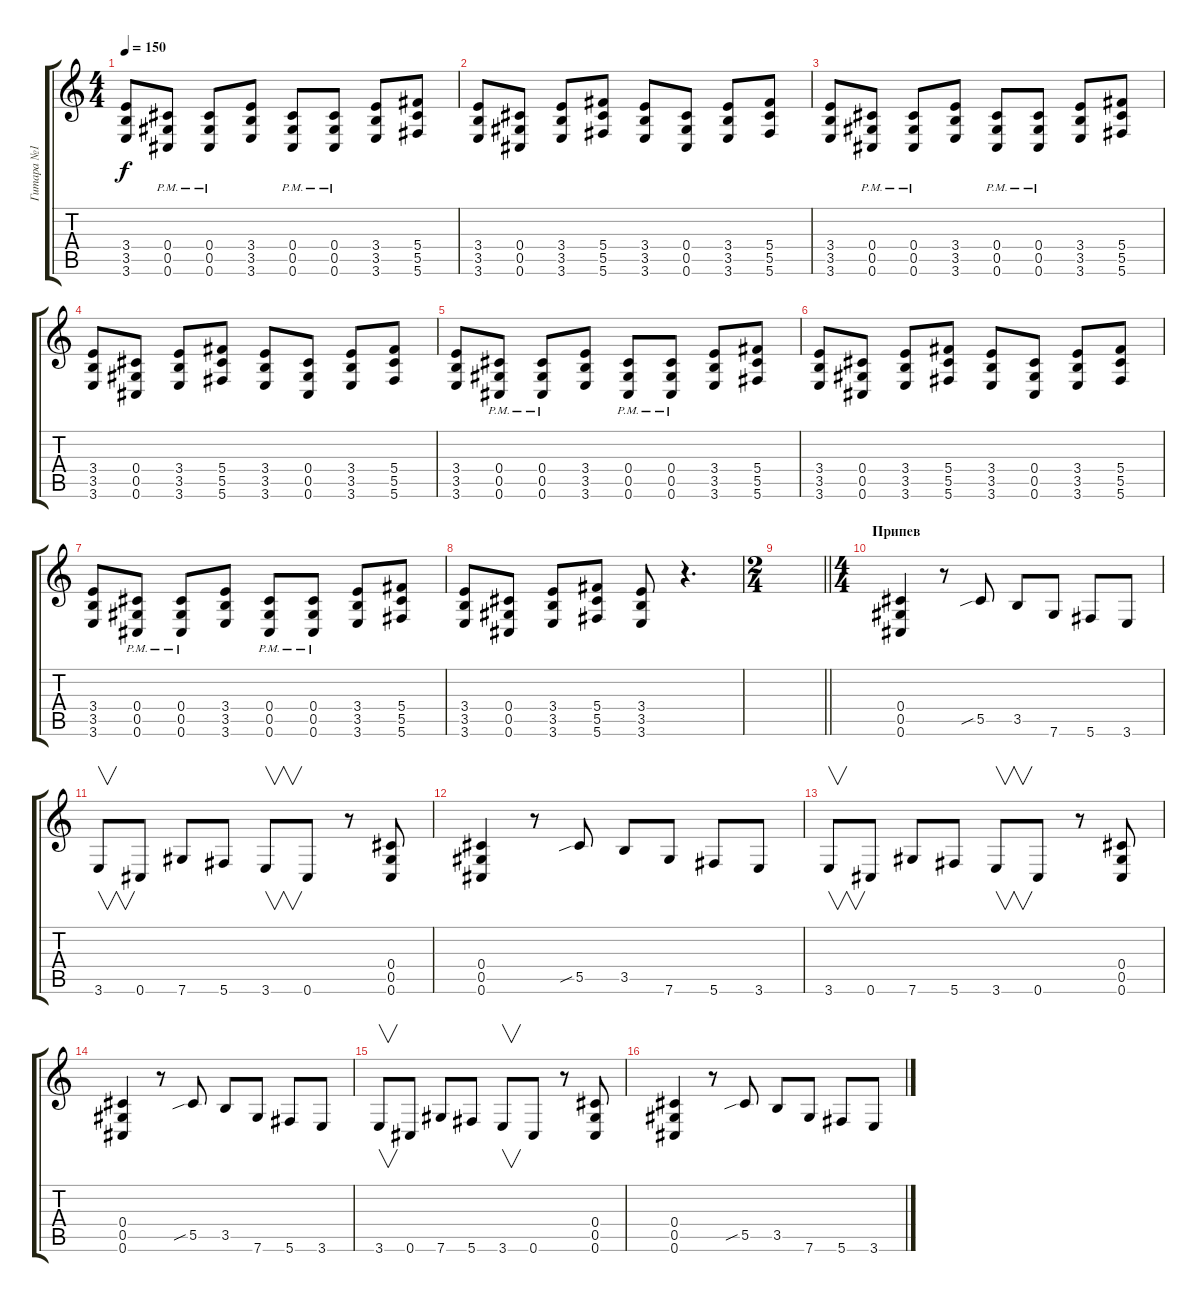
\track ("Гитара №1" "Гитара №1") {instrument overdrivenguitar}
\staff {score tabs}
\tuning (Eb4 Bb3 Gb3 Db3 Ab2 Db2) {hide}
\ts (4 4)
\tempo 150
\clef g2
\ks c
(3.4 3.5 3.6).8{dy f} (0.4{pm} 0.5{pm} 0.6{pm}).8 (0.4{pm} 0.5{pm} 0.6{pm}).8 (3.4 3.5 3.6).8 (0.4{pm} 0.5{pm} 0.6{pm}).8 (0.4{pm} 0.5{pm} 0.6{pm}).8 (3.4 3.5 3.6).8 (5.4 5.5 5.6).8 |
(3.4 3.5 3.6).8 (0.4 0.5 0.6).8 (3.4 3.5 3.6).8 (5.4 5.5 5.6).8 (3.4 3.5 3.6).8 (0.4 0.5 0.6).8 (3.4 3.5 3.6).8 (5.4 5.5 5.6).8 |
(3.4 3.5 3.6).8 (0.4{pm} 0.5{pm} 0.6{pm}).8 (0.4{pm} 0.5{pm} 0.6{pm}).8 (3.4 3.5 3.6).8 (0.4{pm} 0.5{pm} 0.6{pm}).8 (0.4{pm} 0.5{pm} 0.6{pm}).8 (3.4 3.5 3.6).8 (5.4 5.5 5.6).8 |
(3.4 3.5 3.6).8 (0.4 0.5 0.6).8 (3.4 3.5 3.6).8 (5.4 5.5 5.6).8 (3.4 3.5 3.6).8 (0.4 0.5 0.6).8 (3.4 3.5 3.6).8 (5.4 5.5 5.6).8 |
(3.4 3.5 3.6).8 (0.4{pm} 0.5{pm} 0.6{pm}).8 (0.4{pm} 0.5{pm} 0.6{pm}).8 (3.4 3.5 3.6).8 (0.4{pm} 0.5{pm} 0.6{pm}).8 (0.4{pm} 0.5{pm} 0.6{pm}).8 (3.4 3.5 3.6).8 (5.4 5.5 5.6).8 |
(3.4 3.5 3.6).8 (0.4 0.5 0.6).8 (3.4 3.5 3.6).8 (5.4 5.5 5.6).8 (3.4 3.5 3.6).8 (0.4 0.5 0.6).8 (3.4 3.5 3.6).8 (5.4 5.5 5.6).8 |
(3.4 3.5 3.6).8 (0.4{pm} 0.5{pm} 0.6{pm}).8 (0.4{pm} 0.5{pm} 0.6{pm}).8 (3.4 3.5 3.6).8 (0.4{pm} 0.5{pm} 0.6{pm}).8 (0.4{pm} 0.5{pm} 0.6{pm}).8 (3.4 3.5 3.6).8 (5.4 5.5 5.6).8 |
(3.4 3.5 3.6).8 (0.4 0.5 0.6).8 (3.4 3.5 3.6).8 (5.4 5.5 5.6).8 (3.4 3.5 3.6).8 r.4{d} |
\ts (2 4)
\barLineRight lightlight
|
\ts (4 4)
\section ("" "Припев")
(0.4 0.5 0.6).4 r.8 5.5{sib}.8 3.5.8 7.6.8 5.6.8 3.6.8 |
3.6.8{v} 0.6.8 7.6.8 5.6.8 3.6.8{v} 0.6.8 r.8 (0.4 0.5 0.6).8 |
(0.4 0.5 0.6).4 r.8 5.5{sib}.8 3.5.8 7.6.8 5.6.8 3.6.8 |
3.6.8{v} 0.6.8 7.6.8 5.6.8 3.6.8{v} 0.6.8 r.8 (0.4 0.5 0.6).8 |
(0.4 0.5 0.6).4 r.8 5.5{sib}.8 3.5.8 7.6.8 5.6.8 3.6.8 |
3.6.8{v} 0.6.8 7.6.8 5.6.8 3.6.8{v} 0.6.8 r.8 (0.4 0.5 0.6).8 |
(0.4 0.5 0.6).4 r.8 5.5{sib}.8 3.5.8 7.6.8 5.6.8 3.6.8
